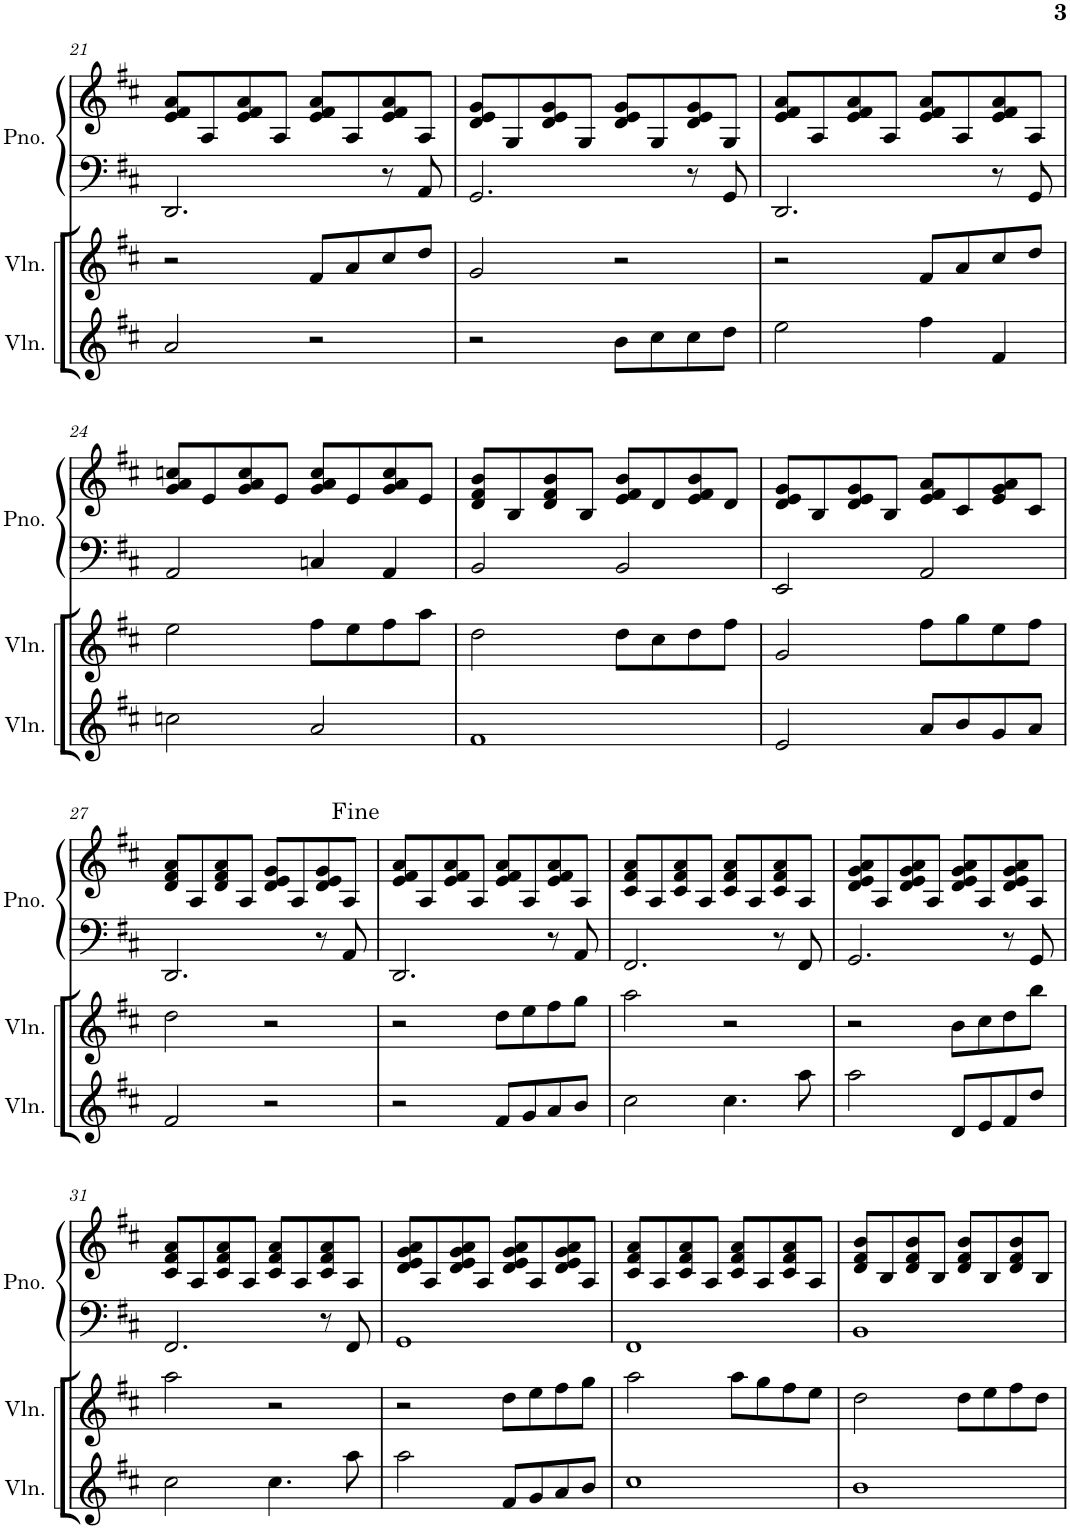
**kern	**kern	**kern	**kern
*part3	*part2	*part1	*part1
*staff4	*staff3	*staff2	*staff1
*I"Violín	*I"Violín	*I"Piano	*
*I'Vln.	*I'Vln.	*I'Pno.	*
!!LO:PB:g=z
*clefG2	*clefG2	*clefF4	*clefG2
*k[f#c#]	*k[f#c#]	*k[f#c#]	*k[f#c#]
*M4/4	*M4/4	*M4/4	*M4/4
=21	=21	=21	=21
2a/	2r	2.DD/	8e/ 8f#/ 8a/L
.	.	.	8A/
.	.	.	8e/ 8f#/ 8a/
.	.	.	8A/J
2r	8f#/L	.	8e/ 8f#/ 8a/L
.	8a/	.	8A/
.	8cc#/	8r	8e/ 8f#/ 8a/
.	8dd/J	8AA/	8A/J
=22	=22	=22	=22
2r	2g/	2.GG/	8d/ 8e/ 8g/L
.	.	.	8G/
.	.	.	8d/ 8e/ 8g/
.	.	.	8G/J
8b\L	2r	.	8d/ 8e/ 8g/L
8cc#\	.	.	8G/
8cc#\	.	8r	8d/ 8e/ 8g/
8dd\J	.	8GG/	8G/J
=23	=23	=23	=23
2ee\	2r	2.DD/	8e/ 8f#/ 8a/L
.	.	.	8A/
.	.	.	8e/ 8f#/ 8a/
.	.	.	8A/J
4ff#\	8f#/L	.	8e/ 8f#/ 8a/L
.	8a/	.	8A/
4f#/	8cc#/	8r	8e/ 8f#/ 8a/
.	8dd/J	8GG/	8A/J
!!LO:LB:g=z
=24	=24	=24	=24
2ccn\	2ee\	2AA/	8g/ 8a/ 8ccn/L
.	.	.	8e/
.	.	.	8g/ 8a/ 8cc/
.	.	.	8e/J
2a/	8ff#\L	4Cn/	8g/ 8a/ 8cc/L
.	8ee\	.	8e/
.	8ff#\	4AA/	8g/ 8a/ 8cc/
.	8aa\J	.	8e/J
=25	=25	=25	=25
1f#	2dd\	2BB/	8d/ 8f#/ 8b/L
.	.	.	8B/
.	.	.	8d/ 8f#/ 8b/
.	.	.	8B/J
.	8dd\L	2BB/	8e/ 8f#/ 8b/L
.	8cc#\	.	8d/
.	8dd\	.	8e/ 8f#/ 8b/
.	8ff#\J	.	8d/J
=26	=26	=26	=26
2e/	2g/	2EE/	8d/ 8e/ 8g/L
.	.	.	8B/
.	.	.	8d/ 8e/ 8g/
.	.	.	8B/J
8a/L	8ff#\L	2AA/	8e/ 8f#/ 8a/L
8b/	8gg\	.	8c#/
8g/	8ee\	.	8e/ 8g/ 8a/
8a/J	8ff#\J	.	8c#/J
!!LO:LB:g=z
=27	=27	=27	=27
2f#/	2dd\	2.DD/	8d/ 8f#/ 8a/L
.	.	.	8A/
.	.	.	8d/ 8f#/ 8a/
.	.	.	8A/J
2r	2r	.	8d/ 8e/ 8g/L
.	.	.	8A/
.	.	8r	8d/ 8e/ 8g/
.	.	8AA/	8A/J
=28	=28	=28	=28
2r	2r	2.DD/	8e/ 8f#/ 8a/L
.	.	.	8A/
.	.	.	8e/ 8f#/ 8a/
.	.	.	8A/J
8f#/L	8dd\L	.	8e/ 8f#/ 8a/L
8g/	8ee\	.	8A/
8a/	8ff#\	8r	8e/ 8f#/ 8a/
8b/J	8gg\J	8AA/	8A/J
=29	=29	=29	=29
2cc#\	2aa\	2.FF#/	8c#/ 8f#/ 8a/L
.	.	.	8A/
.	.	.	8c#/ 8f#/ 8a/
.	.	.	8A/J
4.cc#\	2r	.	8c#/ 8f#/ 8a/L
.	.	.	8A/
.	.	8r	8c#/ 8f#/ 8a/
8aa\	.	8FF#/	8A/J
=30	=30	=30	=30
2aa\	2r	2.GG/	8d/ 8e/ 8g/ 8a/L
.	.	.	8A/
.	.	.	8d/ 8e/ 8g/ 8a/
.	.	.	8A/J
8d/L	8b\L	.	8d/ 8e/ 8g/ 8a/L
8e/	8cc#\	.	8A/
8f#/	8dd\	8r	8d/ 8e/ 8g/ 8a/
8dd/J	8bb\J	8GG/	8A/J
!!LO:LB:g=z
=31	=31	=31	=31
2cc#\	2aa\	2.FF#/	8c#/ 8f#/ 8a/L
.	.	.	8A/
.	.	.	8c#/ 8f#/ 8a/
.	.	.	8A/J
4.cc#\	2r	.	8c#/ 8f#/ 8a/L
.	.	.	8A/
.	.	8r	8c#/ 8f#/ 8a/
8aa\	.	8FF#/	8A/J
=32	=32	=32	=32
2aa\	2r	1GG	8d/ 8e/ 8g/ 8a/L
.	.	.	8A/
.	.	.	8d/ 8e/ 8g/ 8a/
.	.	.	8A/J
8f#/L	8dd\L	.	8d/ 8e/ 8g/ 8a/L
8g/	8ee\	.	8A/
8a/	8ff#\	.	8d/ 8e/ 8g/ 8a/
8b/J	8gg\J	.	8A/J
=33	=33	=33	=33
1cc#	2aa\	1FF#	8c#/ 8f#/ 8a/L
.	.	.	8A/
.	.	.	8c#/ 8f#/ 8a/
.	.	.	8A/J
.	8aa\L	.	8c#/ 8f#/ 8a/L
.	8gg\	.	8A/
.	8ff#\	.	8c#/ 8f#/ 8a/
.	8ee\J	.	8A/J
=34	=34	=34	=34
1b	2dd\	1BB	8d/ 8f#/ 8b/L
.	.	.	8B/
.	.	.	8d/ 8f#/ 8b/
.	.	.	8B/J
.	8dd\L	.	8d/ 8f#/ 8b/L
.	8ee\	.	8B/
.	8ff#\	.	8d/ 8f#/ 8b/
.	8dd\J	.	8B/J
=	=	=	=
*-	*-	*-	*-
